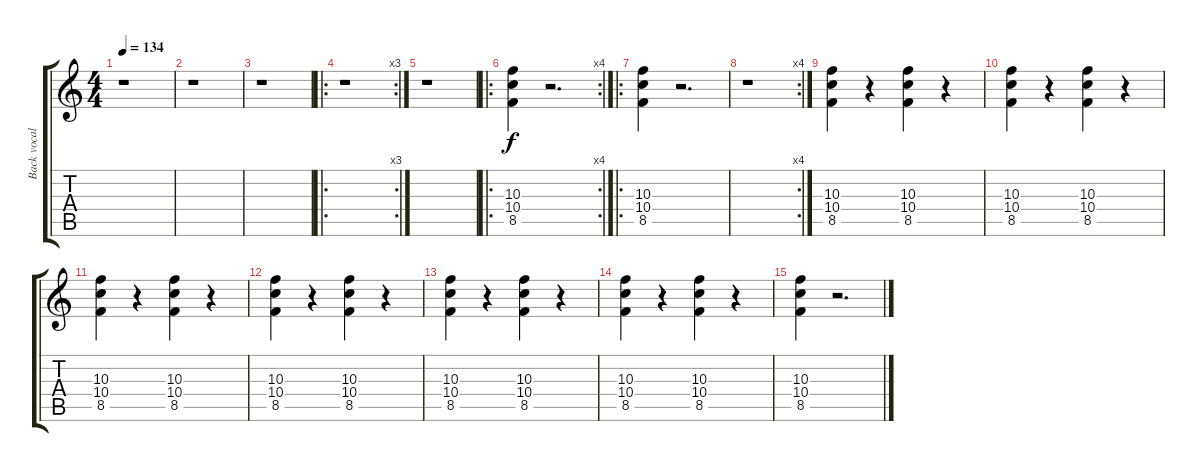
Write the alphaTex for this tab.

\track ("Back vocals" "Back vocal") {instrument distortionguitar}
\staff {score tabs}
\tuning (E4 B3 G3 D3 A2 E2) {hide}
\ts (4 4)
\tempo 134
\clef g2
\ks c
r.1{dy f} |
r.1 |
r.1 |
\ro
\rc 3
r.1 |
r.1 |
\ro
\rc 4
(10.3 10.4 8.5).4 r.2{d} |
\ro
(10.3 10.4 8.5).4 r.2{d} |
\rc 4
r.1 |
(10.3 10.4 8.5).4 r.4 (10.3 10.4 8.5).4 r.4 |
(10.3 10.4 8.5).4 r.4 (10.3 10.4 8.5).4 r.4 |
(10.3 10.4 8.5).4 r.4 (10.3 10.4 8.5).4 r.4 |
(10.3 10.4 8.5).4 r.4 (10.3 10.4 8.5).4 r.4 |
(10.3 10.4 8.5).4 r.4 (10.3 10.4 8.5).4 r.4 |
(10.3 10.4 8.5).4 r.4 (10.3 10.4 8.5).4 r.4 |
(10.3 10.4 8.5).4 r.2{d}
